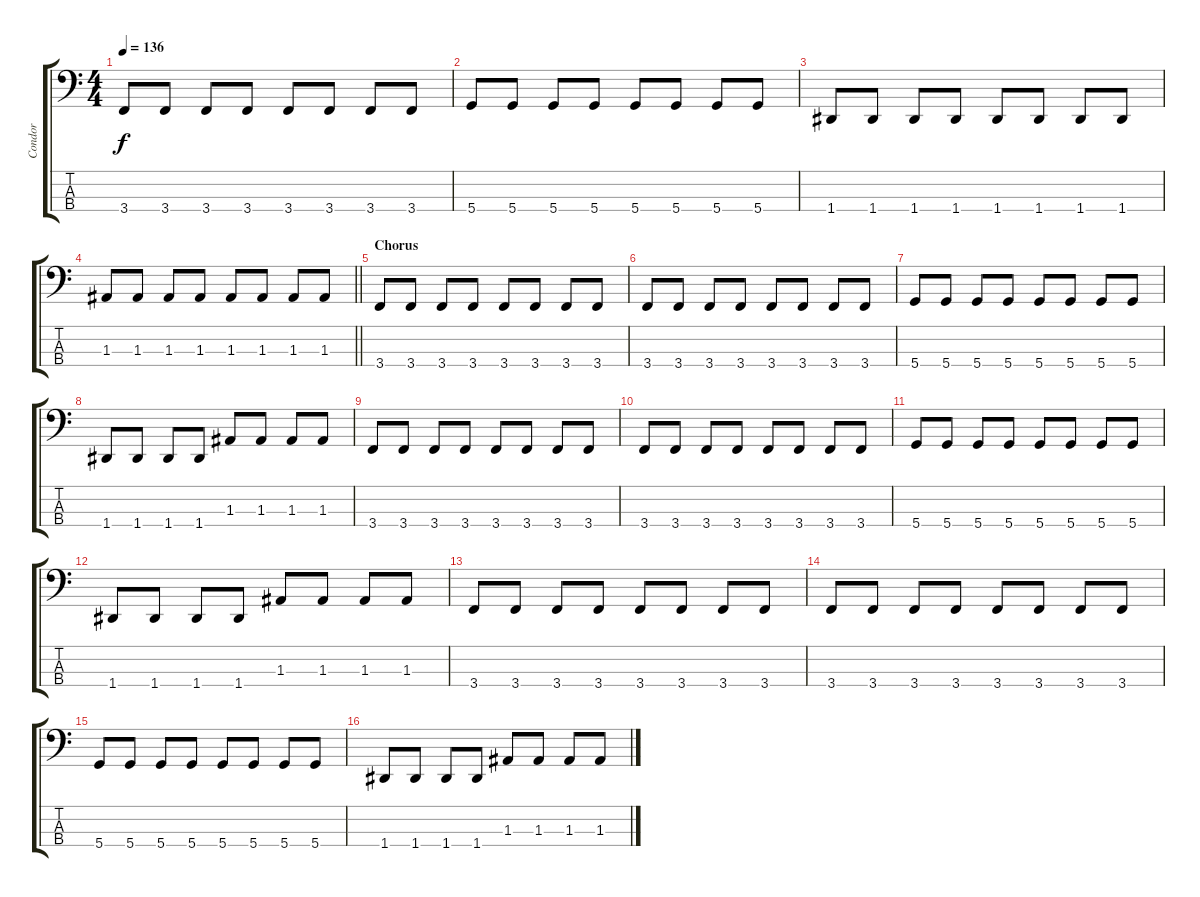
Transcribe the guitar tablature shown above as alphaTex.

\track ("Condor" "Condor") {instrument electricbassfinger}
\staff {score tabs}
\tuning (G2 D2 A1 D1) {hide}
\ts (4 4)
\tempo 136
\clef f4
\ks c
3.4.8{dy f} 3.4.8 3.4.8 3.4.8 3.4.8 3.4.8 3.4.8 3.4.8 |
5.4.8 5.4.8 5.4.8 5.4.8 5.4.8 5.4.8 5.4.8 5.4.8 |
1.4.8 1.4.8 1.4.8 1.4.8 1.4.8 1.4.8 1.4.8 1.4.8 |
\barLineRight lightlight
1.3.8 1.3.8 1.3.8 1.3.8 1.3.8 1.3.8 1.3.8 1.3.8 |
\section ("" "Chorus")
3.4.8 3.4.8 3.4.8 3.4.8 3.4.8 3.4.8 3.4.8 3.4.8 |
3.4.8 3.4.8 3.4.8 3.4.8 3.4.8 3.4.8 3.4.8 3.4.8 |
5.4.8 5.4.8 5.4.8 5.4.8 5.4.8 5.4.8 5.4.8 5.4.8 |
1.4.8 1.4.8 1.4.8 1.4.8 1.3.8 1.3.8 1.3.8 1.3.8 |
3.4.8 3.4.8 3.4.8 3.4.8 3.4.8 3.4.8 3.4.8 3.4.8 |
3.4.8 3.4.8 3.4.8 3.4.8 3.4.8 3.4.8 3.4.8 3.4.8 |
5.4.8 5.4.8 5.4.8 5.4.8 5.4.8 5.4.8 5.4.8 5.4.8 |
1.4.8 1.4.8 1.4.8 1.4.8 1.3.8 1.3.8 1.3.8 1.3.8 |
3.4.8 3.4.8 3.4.8 3.4.8 3.4.8 3.4.8 3.4.8 3.4.8 |
3.4.8 3.4.8 3.4.8 3.4.8 3.4.8 3.4.8 3.4.8 3.4.8 |
5.4.8 5.4.8 5.4.8 5.4.8 5.4.8 5.4.8 5.4.8 5.4.8 |
1.4.8 1.4.8 1.4.8 1.4.8 1.3.8 1.3.8 1.3.8 1.3.8
